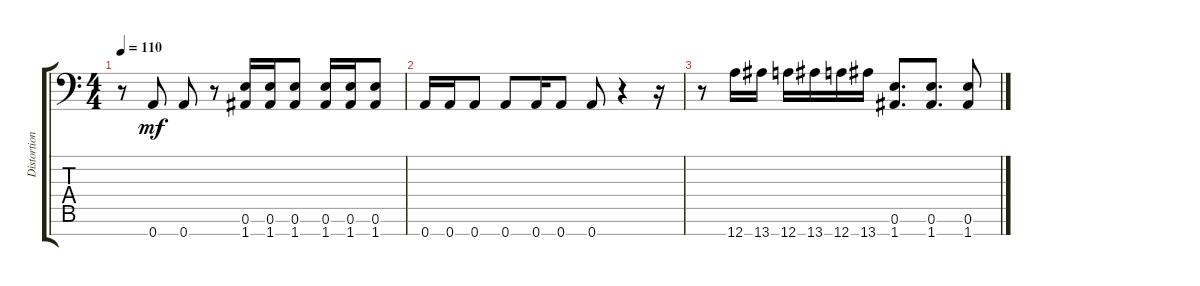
\track ("Distortion Guitar" "Distortion") {instrument distortionguitar}
\staff {score tabs}
\tuning (E4 B3 G3 D3 A2 E2 A1) {hide}
\ts (4 4)
\tempo 110
\clef f4
\ks c
r.8{dy mf} 0.7.8 0.7.8 r.8 (0.6 1.7).16 (0.6 1.7).16 (0.6 1.7).8 (0.6 1.7).16 (0.6 1.7).16 (0.6 1.7).8 |
0.7.16 0.7.16 0.7.8 0.7.8 0.7.16 0.7.8 0.7.8 r.4 r.16 |
r.8 12.7.16 13.7.16 12.7.16 13.7.16 12.7.16 13.7.16 (0.6 1.7).8{d} (0.6 1.7).8{d} (0.6 1.7).8
